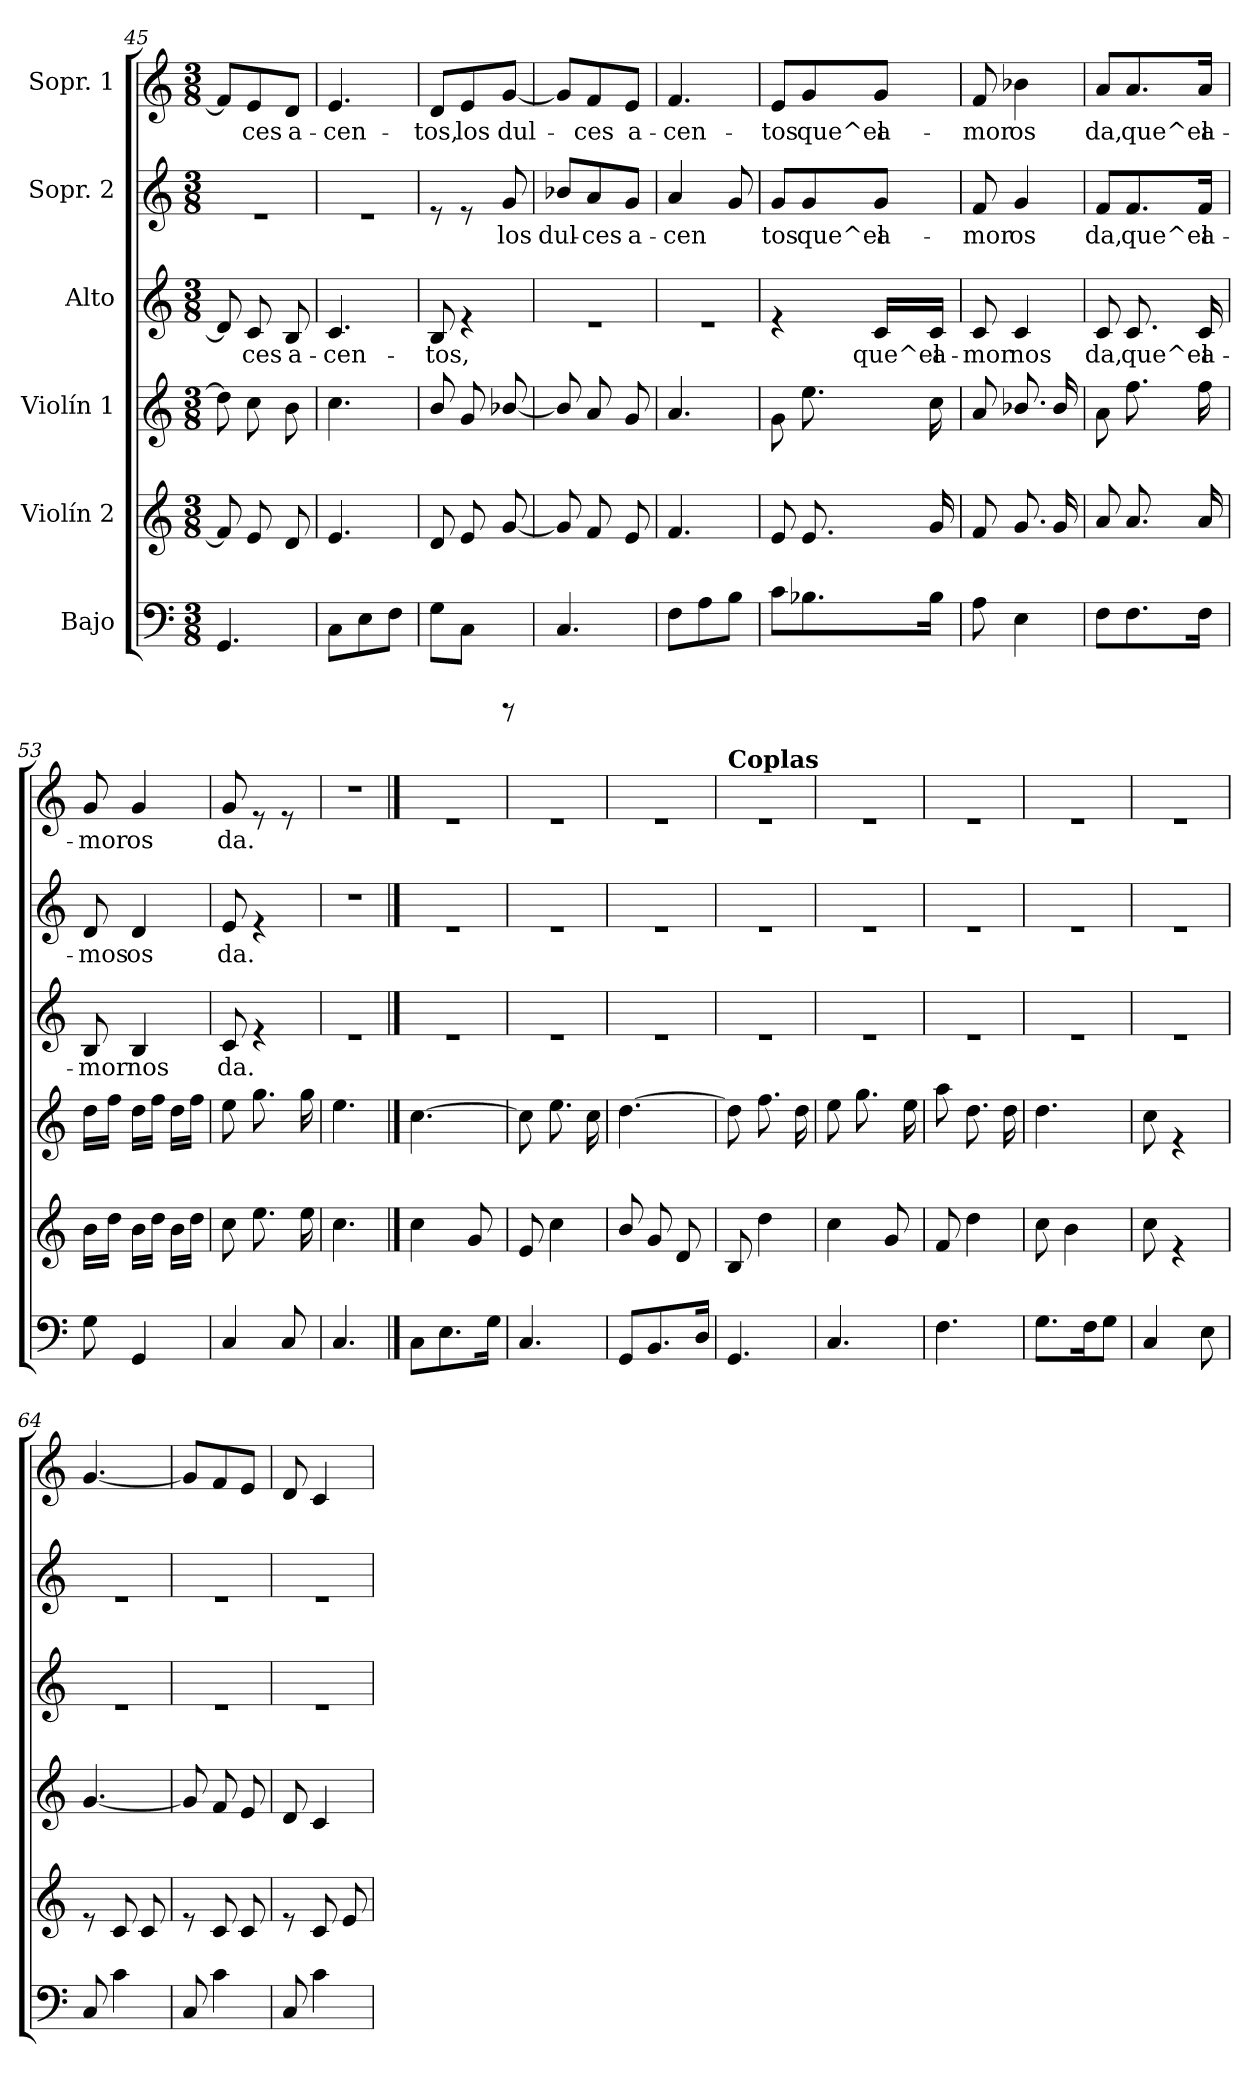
**kern	**kern	**kern	**kern	**text	**kern	**text	**kern	**text
*part6	*part5	*part4	*part3	*part3	*part2	*part2	*part1	*part1
*staff6	*staff5	*staff4	*staff3	*staff3	*staff2	*staff2	*staff1	*staff1
*I"Bajo	*I"Violín 2	*I"Violín 1	*I"Alto	*	*I"Sopr. 2	*	*I"Sopr. 1	*
*clefF4	*clefG2	*clefG2	*clefG2	*	*clefG2	*	*clefG2	*
*k[]	*	*	*	*	*	*	*	*
*C:	*	*	*	*	*	*	*	*
*M3/8	*M3/8	*M3/8	*M3/8	*	*M3/8	*	*M3/8	*
=45	=45	=45	=45	=45	=45	=45	=45	=45
4.GG/	8f/]	8dd\]	8d/]	.	4.re	.	8f/L]	.
!	!	!	!	!LO:LY:b:cj	!	!	!	!LO:LY:b:cj
.	8e/	8cc\	8c/	-ces	.	.	8e/	-ces
!	!	!	!	!LO:LY:b:cj	!	!	!	!LO:LY:b:cj
.	8d/	8b\	8B/	a-	.	.	8d/J	a-
=46	=46	=46	=46	=46	=46	=46	=46	=46
!	!	!	!	!LO:LY:b:cj	!	!	!	!LO:LY:b:cj
8C\L	4.e/	4.cc\	4.c/	-cen-	4.re	.	4.e/	-cen-
8E\	.	.	.	.	.	.	.	.
8F\J	.	.	.	.	.	.	.	.
!!LO:PB:g=z
=47	=47	=47	=47	=47	=47	=47	=47	=47
!	!	!	!	!LO:LY:b:cj	!	!	!	!LO:LY:b:cj
8G\L	8d/	8b/	8B/	-tos,	8re	.	8d/L	-tos,
!	!	!	!	!	!	!	!	!LO:LY:b:cj
8C\J	8e/	8g/	4re	.	8re	.	8e/	los
!	!	!	!	!	!	!LO:LY:b:cj	!	!LO:LY:b:cj
8rBBBB	[<8g/	[<8b-X/	.	.	8g/	los	[<8g/J	dul-
=48	=48	=48	=48	=48	=48	=48	=48	=48
!	!	!	!	!	!	!LO:LY:b:cj	!	!
4.C/	8g/]	8b-/]	4.re	.	8b-X/L	dul-	8g/L]	.
!	!	!	!	!	!	!LO:LY:b:cj	!	!LO:LY:b:cj
.	8f/	8a/	.	.	8a/	-ces	8f/	-ces
!	!	!	!	!	!	!LO:LY:b:cj	!	!LO:LY:b:cj
.	8e/	8g/	.	.	8g/J	a-	8e/J	a-
=49	=49	=49	=49	=49	=49	=49	=49	=49
!	!	!	!	!	!	!LO:LY:b:cj	!	!LO:LY:b:cj
8F\L	4.f/	4.a/	4.re	.	4a/	-cen	4.f/	-cen-
8A\	.	.	.	.	.	.	.	.
!	!	!	!	!	!	!LO:LY:b:cj	!	!
8B\J	.	.	.	.	8g/	-	.	.
=50	=50	=50	=50	=50	=50	=50	=50	=50
!	!	!	!	!	!	!LO:LY:b:cj	!	!LO:LY:b:cj
8c\L	8e/	8g\	4re	.	8g/L	-tos	8e/L	-tos
!	!	!	!	!	!	!LO:LY:b:cj	!	!LO:LY:b:cj
8.B-X\	8.e/	8.ee\	.	.	8g/	que^el	8g/	que^el
!	!	!	!	!LO:LY:b:cj	!	!LO:LY:b:cj	!	!LO:LY:b:cj
.	.	.	16c/L	que^el	8g/J	a-	8g/J	a-
!	!	!	!	!LO:LY:b:cj	!	!	!	!
16B-\Jk	16g/	16cc\	16c/J	a-	.	.	.	.
=51	=51	=51	=51	=51	=51	=51	=51	=51
!	!	!	!	!LO:LY:b:cj	!	!LO:LY:b:cj	!	!LO:LY:b:cj
8A\	8f/	8a/	8c/	-mor	8f/	-mor	8f/	-mor
!	!	!	!	!LO:LY:b:cj	!	!LO:LY:b:cj	!	!LO:LY:b:cj
4E\	8.g/	8.b-X/	4c/	nos	4g/	os	4b-X\	os
.	16g/	16b-/	.	.	.	.	.	.
=52	=52	=52	=52	=52	=52	=52	=52	=52
!	!	!	!	!LO:LY:b:cj	!	!LO:LY:b:cj	!	!LO:LY:b:cj
8F\L	8a/	8a\	8c/	da,	8f/L	da,	8a/L	da,
!	!	!	!	!LO:LY:b:cj	!	!LO:LY:b:cj	!	!LO:LY:b:cj
8.F\	8.a/	8.ff\	8.c/	que^el	8.f/	que^el	8.a/	que^el
!	!	!	!	!LO:LY:b:cj	!	!LO:LY:b:cj	!	!LO:LY:b:cj
16F\Jk	16a/	16ff\	16c/	a-	16f/Jk	a-	16a/Jk	a-
!!LO:LB:g=z
=53	=53	=53	=53	=53	=53	=53	=53	=53
!	!	!	!	!LO:LY:b:cj	!	!LO:LY:b:cj	!	!LO:LY:b:cj
8G\	16b\L	16dd\L	8B/	-mor	8d/	-mos	8g/	-mor
.	16dd\J	16ff\J	.	.	.	.	.	.
!	!	!	!	!LO:LY:b:cj	!	!LO:LY:b:cj	!	!LO:LY:b:cj
4GG/	16b\L	16dd\L	4B/	nos	4d/	os	4g/	os
.	16dd\J	16ff\J	.	.	.	.	.	.
.	16b\L	16dd\L	.	.	.	.	.	.
.	16dd\J	16ff\J	.	.	.	.	.	.
=54	=54	=54	=54	=54	=54	=54	=54	=54
!	!	!	!	!LO:LY:b:cj	!	!LO:LY:b:cj	!	!LO:LY:b:cj
4C/	8cc\	8ee\	8c/	da.	8e/	da.	8g/	da.
.	8.ee\	8.gg\	4re	.	4re	.	8re	.
8C/	.	.	.	.	.	.	8re	.
.	16ee\	16gg\	.	.	.	.	.	.
=55	=55	=55	=55	=55	=55	=55	=55	=55
4.C/	4.cc\	4.ee\	4.re	.	4.r	.	4.r	.
!!LO:LB:g=z
==56	==56	==56	==56	==56	==56	==56	==56	==56
8C\L	4cc\	[>4.cc\	4.re	.	4.re	.	4.re	.
8.E\	.	.	.	.	.	.	.	.
.	8g/	.	.	.	.	.	.	.
16G\Jk	.	.	.	.	.	.	.	.
=57	=57	=57	=57	=57	=57	=57	=57	=57
4.C/	8e/	8cc\]	4.re	.	4.re	.	4.re	.
.	4cc\	8.ee\	.	.	.	.	.	.
.	.	16cc\	.	.	.	.	.	.
=58	=58	=58	=58	=58	=58	=58	=58	=58
8GG/L	8b/	[>4.dd\	4.re	.	4.re	.	4.re	.
8.BB/	8g/	.	.	.	.	.	.	.
.	8d/	.	.	.	.	.	.	.
16D/Jk	.	.	.	.	.	.	.	.
=59	=59	=59	=59	=59	=59	=59	=59	=59
!	!	!	!	!	!	!	!LO:TX:a:B:t=Coplas	!
4.GG/	8B/	8dd\]	4.re	.	4.re	.	4.re	.
.	4dd\	8.ff\	.	.	.	.	.	.
.	.	16dd\	.	.	.	.	.	.
=60	=60	=60	=60	=60	=60	=60	=60	=60
4.C/	4cc\	8ee\	4.re	.	4.re	.	4.re	.
.	.	8.gg\	.	.	.	.	.	.
.	8g/	.	.	.	.	.	.	.
.	.	16ee\	.	.	.	.	.	.
=61	=61	=61	=61	=61	=61	=61	=61	=61
4.F\	8f/	8aa\	4.re	.	4.re	.	4.re	.
.	4dd\	8.dd\	.	.	.	.	.	.
.	.	16dd\	.	.	.	.	.	.
=62	=62	=62	=62	=62	=62	=62	=62	=62
8.G\L	8cc\	4.dd\	4.re	.	4.re	.	4.re	.
.	4b\	.	.	.	.	.	.	.
16F\K	.	.	.	.	.	.	.	.
8G\J	.	.	.	.	.	.	.	.
=63	=63	=63	=63	=63	=63	=63	=63	=63
4C/	8cc\	8cc\	4.re	.	4.re	.	4.re	.
.	4re	4re	.	.	.	.	.	.
8E\	.	.	.	.	.	.	.	.
!!LO:PB:g=z
=64	=64	=64	=64	=64	=64	=64	=64	=64
8C/	8re	[<4.g/	4.re	.	4.re	.	[<4.g/	.
4c\	8c/	.	.	.	.	.	.	.
.	8c/	.	.	.	.	.	.	.
=65	=65	=65	=65	=65	=65	=65	=65	=65
8C/	8re	8g/]	4.re	.	4.re	.	8g/L]	.
4c\	8c/	8f/	.	.	.	.	8f/	.
.	8c/	8e/	.	.	.	.	8e/J	.
=66	=66	=66	=66	=66	=66	=66	=66	=66
8C/	8re	8d/	4.re	.	4.re	.	8d/	.
4c\	8c/	4c/	.	.	.	.	4c/	.
.	8e/	.	.	.	.	.	.	.
=	=	=	=	=	=	=	=	=
*-	*-	*-	*-	*-	*-	*-	*-	*-
